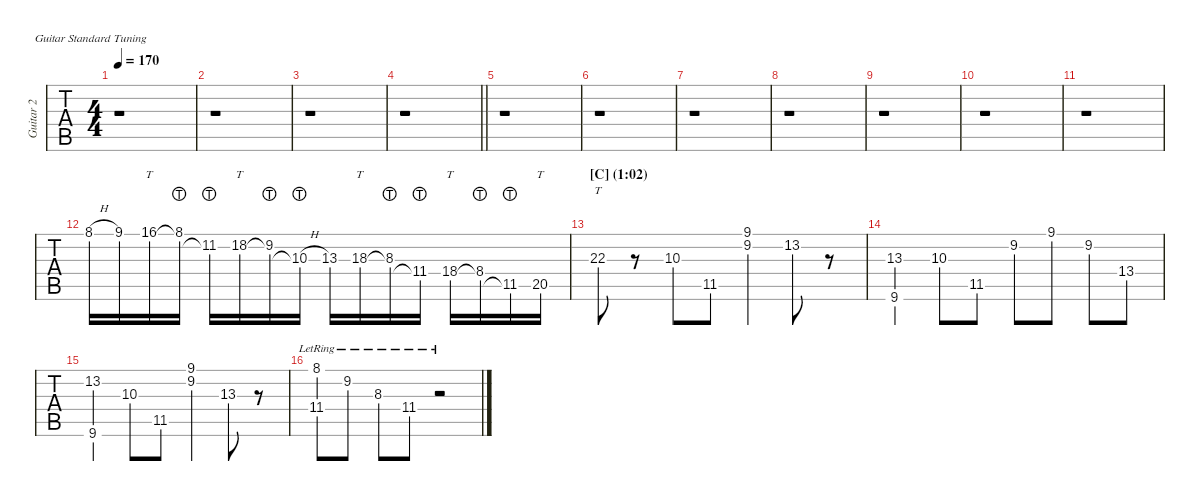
\defaultSystemsLayout 4
\hideDynamics
\bracketExtendMode nobrackets
\multiTrackTrackNamePolicy allsystems
\firstSystemTrackNameMode fullname
\otherSystemsTrackNameMode fullname
\otherSystemsTrackNameOrientation horizontal
\track ("Guitar 2" "Guitar 2") {instrument overdrivenguitar}
\staff {tabs}
\tuning (E4 B3 G3 D3 A2 E2)
\ts (4 4)
\scale
1.00234
\tempo 170
\accidentals auto
\clef g2
\ottava regular
\simile none
\ks c
r.1{dy mf} |
\scale
0.999681 r.1 |
\scale
1.00804 r.1 |
\scale
0.989945
\barLineRight lightlight
r.1 |
\scale
1.00199 r.1 |
\scale
0.986797 r.1 |
\scale
1.01605 r.1 |
\scale
0.995157 r.1 |
\scale
0.684091 r.1 |
\scale
0.651402 r.1 |
\scale
0.664801 r.1 |
\scale
1.99971 8.1{h}.16 9.1{acc #}.16 16.1{acc #}.16{tt} 8.1{lht}.16 11.2{lht acc #}.16 18.2.16{tt} 9.2{lht acc #}.16 10.3{h lht}.16 13.3{acc #}.16 18.3{acc #}.16{tt} 8.3{lht acc #}.16 11.4{lht acc #}.16 18.4{acc #}.16{tt} 8.4{lht acc #}.16 11.5{lht acc #}.16 20.5.16{tt} |
\section ("C" "(1:02)")
\scale
0.993633 22.3.8{tt} r.8 10.3.8 11.5{acc #}.8 (9.1{acc #} 9.2{acc #}).4 13.2.8 r.8 |
\scale
1.00352 (9.6{acc #} 13.3{acc #}).4 10.3.8 11.5{acc #}.8 9.2{acc #}.8 9.1{acc #}.8 9.2{acc #}.8 13.4{acc #}.8 |
\scale
1.00352 (9.6{acc #} 13.2).4 10.3.8 11.5{acc #}.8 (9.1{acc #} 9.2{acc #}).4 13.3{acc #}.8 r.8 |
\scale
0.999336 (11.4{lr acc #} 8.1{lr}).8 9.2{lr acc #}.8 8.3{lr acc #}.8 11.4{lr acc #}.8 r.2
